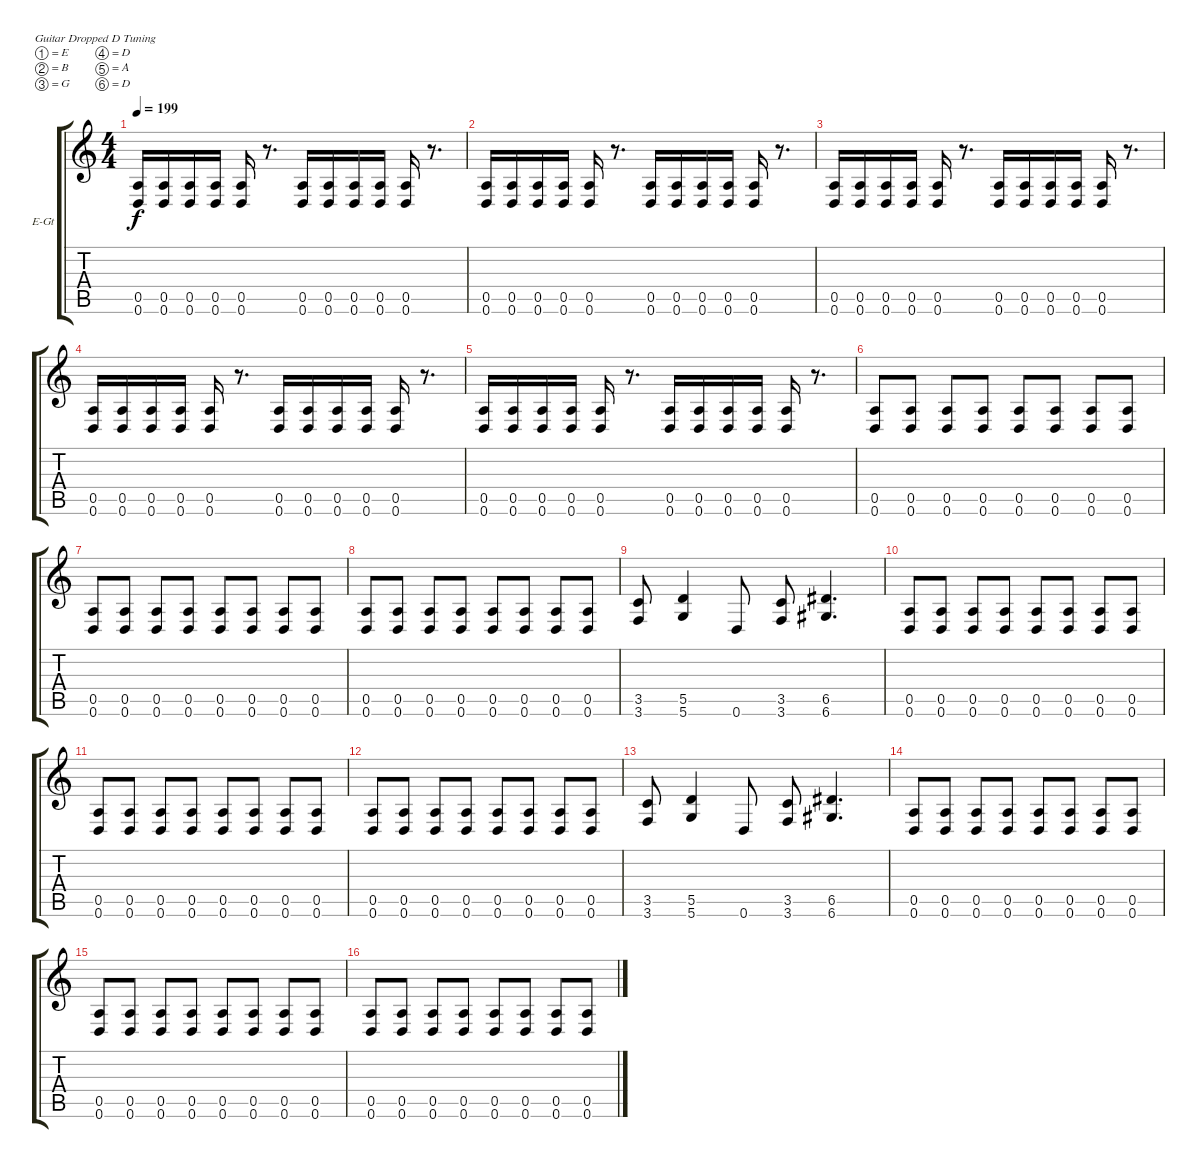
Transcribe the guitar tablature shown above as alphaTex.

\bracketExtendMode groupsimilarinstruments
\firstSystemTrackNameOrientation horizontal
\otherSystemsTrackNameOrientation horizontal
\track ("Guitar" "E-Gt") {instrument overdrivenguitar}
\staff {score tabs}
\tuning (E4 B3 G3 D3 A2 D2)
\ts (4 4)
\tempo 199
\clef g2
\ks c
(0.5 0.6).16{dy f} (0.5 0.6).16 (0.5 0.6).16 (0.5 0.6).16 (0.5 0.6).16 r.8{d} (0.5 0.6).16 (0.5 0.6).16 (0.5 0.6).16 (0.5 0.6).16 (0.5 0.6).16 r.8{d} |
(0.5 0.6).16 (0.5 0.6).16 (0.5 0.6).16 (0.5 0.6).16 (0.5 0.6).16 r.8{d} (0.5 0.6).16 (0.5 0.6).16 (0.5 0.6).16 (0.5 0.6).16 (0.5 0.6).16 r.8{d} |
(0.5 0.6).16 (0.5 0.6).16 (0.5 0.6).16 (0.5 0.6).16 (0.5 0.6).16 r.8{d} (0.5 0.6).16 (0.5 0.6).16 (0.5 0.6).16 (0.5 0.6).16 (0.5 0.6).16 r.8{d} |
(0.5 0.6).16 (0.5 0.6).16 (0.5 0.6).16 (0.5 0.6).16 (0.5 0.6).16 r.8{d} (0.5 0.6).16 (0.5 0.6).16 (0.5 0.6).16 (0.5 0.6).16 (0.5 0.6).16 r.8{d} |
(0.5 0.6).16 (0.5 0.6).16 (0.5 0.6).16 (0.5 0.6).16 (0.5 0.6).16 r.8{d} (0.5 0.6).16 (0.5 0.6).16 (0.5 0.6).16 (0.5 0.6).16 (0.5 0.6).16 r.8{d} |
(0.5 0.6).8 (0.5 0.6).8 (0.5 0.6).8 (0.5 0.6).8 (0.5 0.6).8 (0.5 0.6).8 (0.5 0.6).8 (0.5 0.6).8 |
(0.5 0.6).8 (0.5 0.6).8 (0.5 0.6).8 (0.5 0.6).8 (0.5 0.6).8 (0.5 0.6).8 (0.5 0.6).8 (0.5 0.6).8 |
(0.5 0.6).8 (0.5 0.6).8 (0.5 0.6).8 (0.5 0.6).8 (0.5 0.6).8 (0.5 0.6).8 (0.5 0.6).8 (0.5 0.6).8 |
(3.5 3.6).8 (5.5 5.6).4 0.6.8 (3.5 3.6).8 (6.5 6.6).4{d} |
(0.5 0.6).8 (0.5 0.6).8 (0.5 0.6).8 (0.5 0.6).8 (0.5 0.6).8 (0.5 0.6).8 (0.5 0.6).8 (0.5 0.6).8 |
(0.5 0.6).8 (0.5 0.6).8 (0.5 0.6).8 (0.5 0.6).8 (0.5 0.6).8 (0.5 0.6).8 (0.5 0.6).8 (0.5 0.6).8 |
(0.5 0.6).8 (0.5 0.6).8 (0.5 0.6).8 (0.5 0.6).8 (0.5 0.6).8 (0.5 0.6).8 (0.5 0.6).8 (0.5 0.6).8 |
(3.5 3.6).8 (5.5 5.6).4 0.6.8 (3.5 3.6).8 (6.5 6.6).4{d} |
(0.5 0.6).8 (0.5 0.6).8 (0.5 0.6).8 (0.5 0.6).8 (0.5 0.6).8 (0.5 0.6).8 (0.5 0.6).8 (0.5 0.6).8 |
(0.5 0.6).8 (0.5 0.6).8 (0.5 0.6).8 (0.5 0.6).8 (0.5 0.6).8 (0.5 0.6).8 (0.5 0.6).8 (0.5 0.6).8 |
(0.5 0.6).8 (0.5 0.6).8 (0.5 0.6).8 (0.5 0.6).8 (0.5 0.6).8 (0.5 0.6).8 (0.5 0.6).8 (0.5 0.6).8
